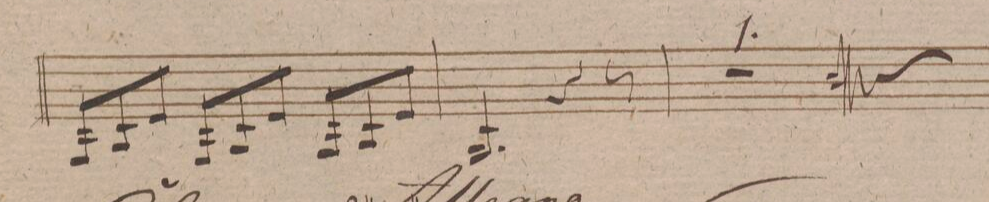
**kern	**dynam
*I"Violino 2do	*
*clefG2	*
*k[f#]	*
*M9/8	*
8G/L	.
8B/	.
8e/J	.
8G/L	.
8B/	.
8e/J	.
8G/L	.
8B/	.
8e/J	.
=98	=98
2.B/	.
4r	.
8r	.
=99	=99
8%9r	.
==	==
*-	*-
